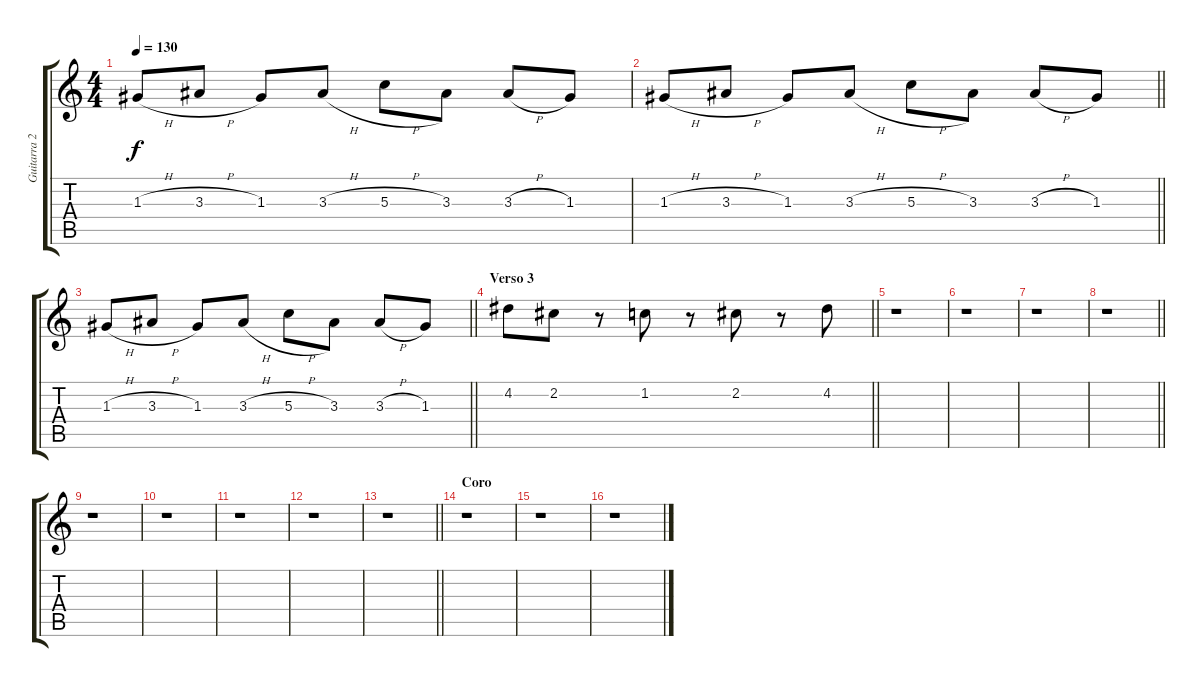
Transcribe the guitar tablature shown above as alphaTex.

\track ("Guitarra 2" "Guitarra 2") {instrument electricguitarjazz}
\staff {score tabs}
\tuning (E4 B3 G3 D3 A2 E2) {hide}
\ts (4 4)
\tempo 130
\clef g2
\ks c
1.3{h}.8{dy f} 3.3{h}.8 1.3.8 3.3{h}.8 5.3{h}.8 3.3.8 3.3{h}.8 1.3.8 |
\barLineRight lightlight
1.3{h}.8 3.3{h}.8 1.3.8 3.3{h}.8 5.3{h}.8 3.3.8 3.3{h}.8 1.3.8 |
\barLineRight lightlight
1.3{h}.8 3.3{h}.8 1.3.8 3.3{h}.8 5.3{h}.8 3.3.8 3.3{h}.8 1.3.8 |
\section ("" "Verso 3")
\barLineRight lightlight
4.2.8 2.2.8 r.8 1.2.8 r.8 2.2.8 r.8 4.2.8 |
r.1 |
r.1 |
r.1 |
\barLineRight lightlight
r.1 |
r.1 |
r.1 |
r.1 |
r.1 |
\barLineRight lightlight
r.1 |
\section ("" "Coro")
r.1 |
r.1 |
r.1
